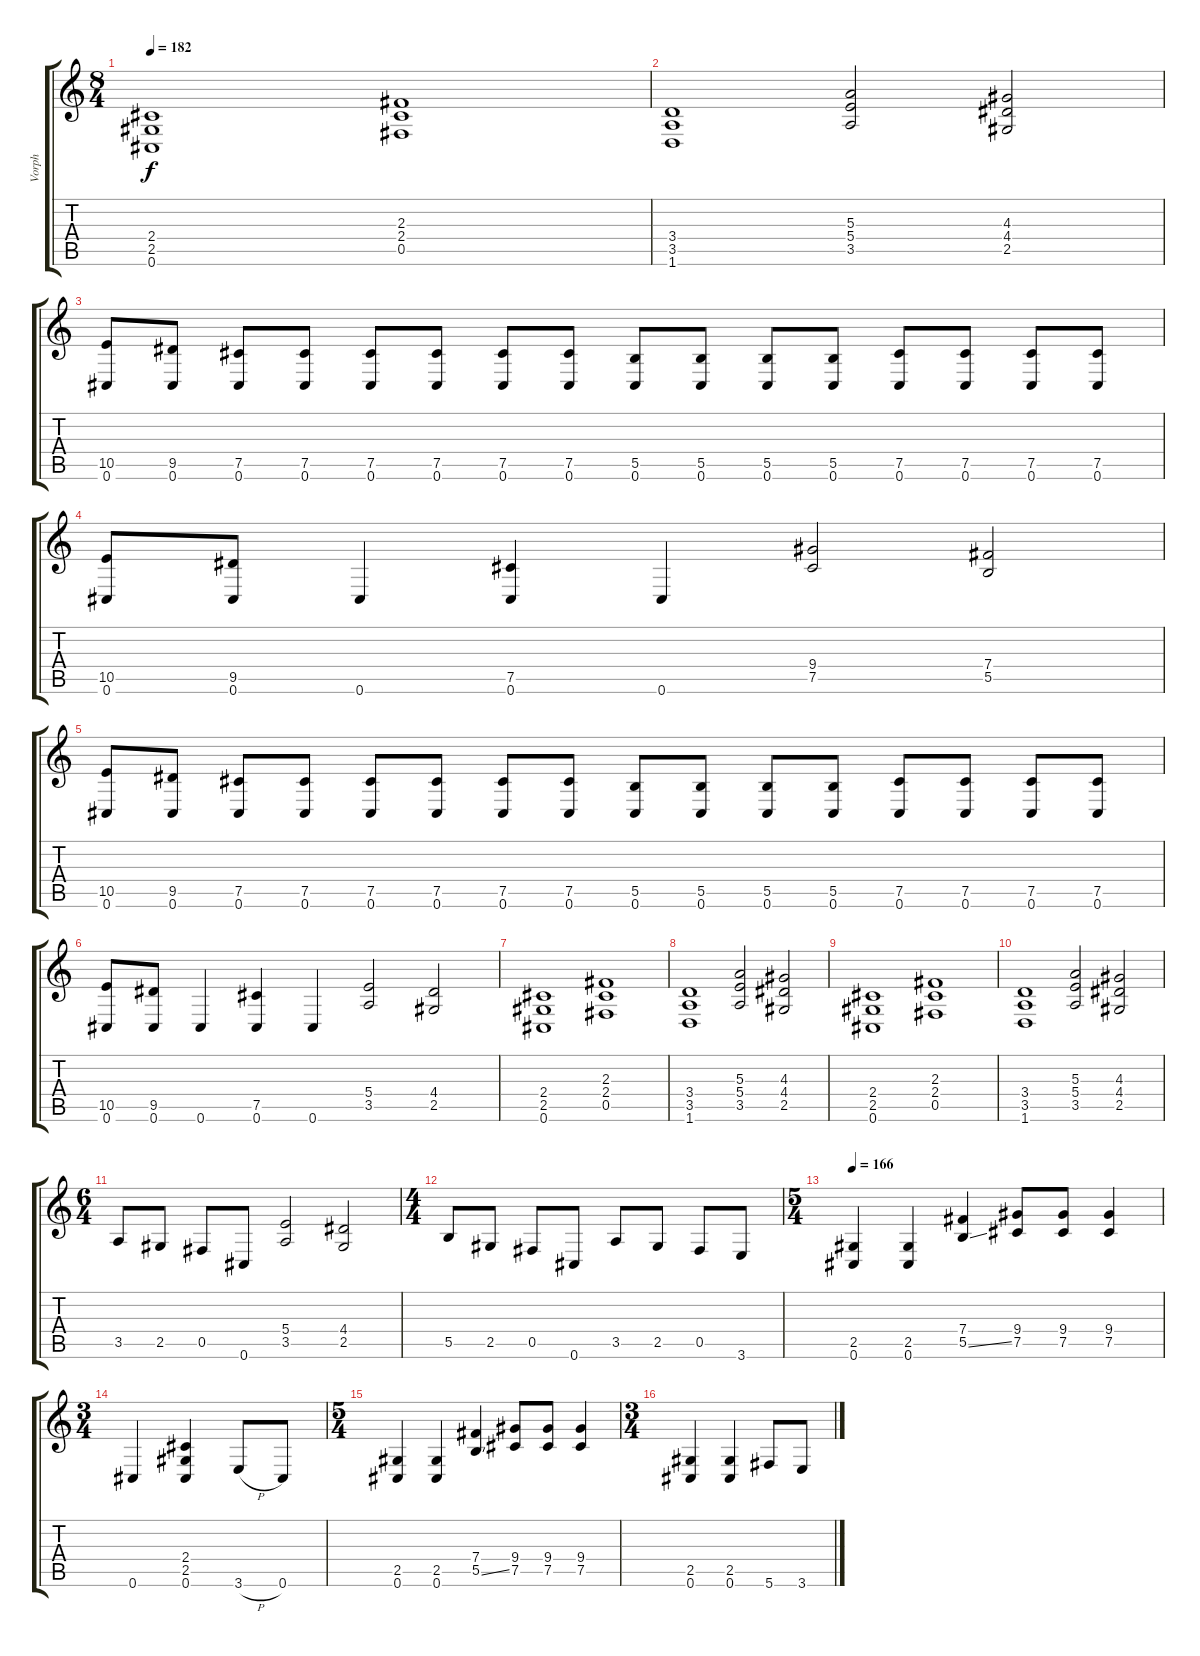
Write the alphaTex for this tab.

\track ("Vorph" "Vorph") {instrument distortionguitar}
\staff {score tabs}
\tuning (Db4 Ab3 E3 B2 Gb2 Db2) {hide}
\ts (8 4)
\tempo 182
\clef g2
\ks c
(2.4 2.5 0.6).1{dy f} (2.3 2.4 0.5).1 |
(3.4 3.5 1.6).1 (5.3 5.4 3.5).2 (4.3 4.4 2.5).2 |
(10.5 0.6).8 (9.5 0.6).8 (7.5 0.6).8 (7.5 0.6).8 (7.5 0.6).8 (7.5 0.6).8 (7.5 0.6).8 (7.5 0.6).8 (5.5 0.6).8 (5.5 0.6).8 (5.5 0.6).8 (5.5 0.6).8 (7.5 0.6).8 (7.5 0.6).8 (7.5 0.6).8 (7.5 0.6).8 |
(10.5 0.6).8 (9.5 0.6).8 0.6.4 (7.5 0.6).4 0.6.4 (9.4 7.5).2 (7.4 5.5).2 |
(10.5 0.6).8 (9.5 0.6).8 (7.5 0.6).8 (7.5 0.6).8 (7.5 0.6).8 (7.5 0.6).8 (7.5 0.6).8 (7.5 0.6).8 (5.5 0.6).8 (5.5 0.6).8 (5.5 0.6).8 (5.5 0.6).8 (7.5 0.6).8 (7.5 0.6).8 (7.5 0.6).8 (7.5 0.6).8 |
(10.5 0.6).8 (9.5 0.6).8 0.6.4 (7.5 0.6).4 0.6.4 (5.4 3.5).2 (4.4 2.5).2 |
(2.4 2.5 0.6).1 (2.3 2.4 0.5).1 |
(3.4 3.5 1.6).1 (5.3 5.4 3.5).2 (4.3 4.4 2.5).2 |
(2.4 2.5 0.6).1 (2.3 2.4 0.5).1 |
(3.4 3.5 1.6).1 (5.3 5.4 3.5).2 (4.3 4.4 2.5).2 |
\ts (6 4)
3.5.8 2.5.8 0.5.8 0.6.8 (5.4 3.5).2 (4.4 2.5).2 |
\ts (4 4)
5.5.8 2.5.8 0.5.8 0.6.8 3.5.8 2.5.8 0.5.8 3.6.8 |
\ts (5 4)
\tempo 166
(2.5 0.6).4 (2.5 0.6).4 (7.4 5.5{ss}).4 (9.4 7.5).8 (9.4 7.5).8 (9.4 7.5).4 |
\ts (3 4)
0.6.4 (2.4 2.5 0.6).4 3.6{h}.8 0.6.8 |
\ts (5 4)
(2.5 0.6).4 (2.5 0.6).4 (7.4 5.5{ss}).4 (9.4 7.5).8 (9.4 7.5).8 (9.4 7.5).4 |
\ts (3 4)
(2.5 0.6).4 (2.5 0.6).4 5.6.8 3.6.8
